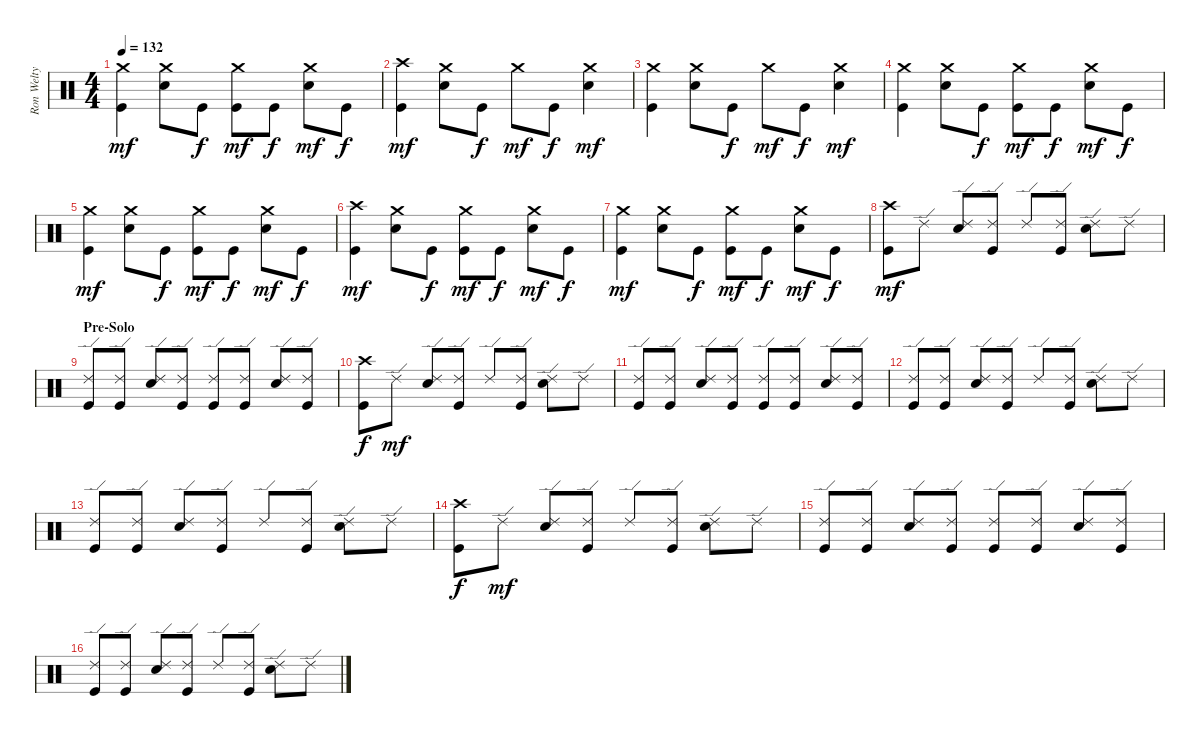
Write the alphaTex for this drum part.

\track ("Ron Welty" "Ron Welty") {instrument percussion}
\staff {score}
\articulation defaults
\ts (4 4)
\tempo 132
\clef neutral
\ks c
("Kick (hit)" "Crash medium (hit)").4{dy mf} ("Electric Snare (hit)" "Crash medium (hit)").8 "Kick (hit)".8{dy f} ("Kick (hit)" "Crash medium (hit)").8{dy mf} "Kick (hit)".8{dy f} ("Electric Snare (hit)" "Crash medium (hit)").8{dy mf} "Kick (hit)".8{dy f} |
("Kick (hit)" "Crash high (hit)").4{dy mf} ("Electric Snare (hit)" "Crash medium (hit)").8 "Kick (hit)".8{dy f} "Crash medium (hit)".8{dy mf} "Kick (hit)".8{dy f} ("Electric Snare (hit)" "Crash medium (hit)").4{dy mf} |
("Kick (hit)" "Crash medium (hit)").4 ("Electric Snare (hit)" "Crash medium (hit)").8 "Kick (hit)".8{dy f} "Crash medium (hit)".8{dy mf} "Kick (hit)".8{dy f} ("Electric Snare (hit)" "Crash medium (hit)").4{dy mf} |
("Kick (hit)" "Crash medium (hit)").4 ("Electric Snare (hit)" "Crash medium (hit)").8 "Kick (hit)".8{dy f} ("Kick (hit)" "Crash medium (hit)").8{dy mf} "Kick (hit)".8{dy f} ("Electric Snare (hit)" "Crash medium (hit)").8{dy mf} "Kick (hit)".8{dy f} |
("Kick (hit)" "Crash medium (hit)").4{dy mf} ("Electric Snare (hit)" "Crash medium (hit)").8 "Kick (hit)".8{dy f} ("Kick (hit)" "Crash medium (hit)").8{dy mf} "Kick (hit)".8{dy f} ("Electric Snare (hit)" "Crash medium (hit)").8{dy mf} "Kick (hit)".8{dy f} |
("Kick (hit)" "Crash high (hit)").4{dy mf} ("Electric Snare (hit)" "Crash medium (hit)").8 "Kick (hit)".8{dy f} ("Kick (hit)" "Crash medium (hit)").8{dy mf} "Kick (hit)".8{dy f} ("Electric Snare (hit)" "Crash medium (hit)").8{dy mf} "Kick (hit)".8{dy f} |
("Kick (hit)" "Crash medium (hit)").4{dy mf} ("Electric Snare (hit)" "Crash medium (hit)").8 "Kick (hit)".8{dy f} ("Kick (hit)" "Crash medium (hit)").8{dy mf} "Kick (hit)".8{dy f} ("Electric Snare (hit)" "Crash medium (hit)").8{dy mf} "Kick (hit)".8{dy f} |
("Kick (hit)" "Crash high (hit)").8{dy mf} "Ride (edge) 2".8 ("Electric Snare (hit)" "Ride (edge) 2").8 ("Kick (hit)" "Ride (edge) 2").8 "Ride (edge) 2".8 ("Kick (hit)" "Ride (edge) 2").8 ("Electric Snare (hit)" "Ride (edge) 2").8 "Ride (edge) 2".8 |
\section ("" "Pre-Solo")
("Kick (hit)" "Ride (edge) 2").8 ("Kick (hit)" "Ride (edge) 2").8 ("Electric Snare (hit)" "Ride (edge) 2").8 ("Kick (hit)" "Ride (edge) 2").8 ("Kick (hit)" "Ride (edge) 2").8 ("Kick (hit)" "Ride (edge) 2").8 ("Electric Snare (hit)" "Ride (edge) 2").8 ("Kick (hit)" "Ride (edge) 2").8 |
("Kick (hit)" "Crash high (hit)").8{dy f} "Ride (edge) 2".8{dy mf} ("Electric Snare (hit)" "Ride (edge) 2").8 ("Kick (hit)" "Ride (edge) 2").8 "Ride (edge) 2".8 ("Kick (hit)" "Ride (edge) 2").8 ("Electric Snare (hit)" "Ride (edge) 2").8 "Ride (edge) 2".8 |
("Kick (hit)" "Ride (edge) 2").8 ("Kick (hit)" "Ride (edge) 2").8 ("Electric Snare (hit)" "Ride (edge) 2").8 ("Kick (hit)" "Ride (edge) 2").8 ("Kick (hit)" "Ride (edge) 2").8 ("Kick (hit)" "Ride (edge) 2").8 ("Electric Snare (hit)" "Ride (edge) 2").8 ("Kick (hit)" "Ride (edge) 2").8 |
("Kick (hit)" "Ride (edge) 2").8 ("Kick (hit)" "Ride (edge) 2").8 ("Electric Snare (hit)" "Ride (edge) 2").8 ("Kick (hit)" "Ride (edge) 2").8 "Ride (edge) 2".8 ("Kick (hit)" "Ride (edge) 2").8 ("Electric Snare (hit)" "Ride (edge) 2").8 "Ride (edge) 2".8 |
("Kick (hit)" "Ride (edge) 2").8 ("Kick (hit)" "Ride (edge) 2").8 ("Electric Snare (hit)" "Ride (edge) 2").8 ("Kick (hit)" "Ride (edge) 2").8 "Ride (edge) 2".8 ("Kick (hit)" "Ride (edge) 2").8 ("Electric Snare (hit)" "Ride (edge) 2").8 "Ride (edge) 2".8 |
("Kick (hit)" "Crash high (hit)").8{dy f} "Ride (edge) 2".8{dy mf} ("Electric Snare (hit)" "Ride (edge) 2").8 ("Kick (hit)" "Ride (edge) 2").8 "Ride (edge) 2".8 ("Kick (hit)" "Ride (edge) 2").8 ("Electric Snare (hit)" "Ride (edge) 2").8 "Ride (edge) 2".8 |
("Kick (hit)" "Ride (edge) 2").8 ("Kick (hit)" "Ride (edge) 2").8 ("Electric Snare (hit)" "Ride (edge) 2").8 ("Kick (hit)" "Ride (edge) 2").8 ("Kick (hit)" "Ride (edge) 2").8 ("Kick (hit)" "Ride (edge) 2").8 ("Electric Snare (hit)" "Ride (edge) 2").8 ("Kick (hit)" "Ride (edge) 2").8 |
("Kick (hit)" "Ride (edge) 2").8 ("Kick (hit)" "Ride (edge) 2").8 ("Electric Snare (hit)" "Ride (edge) 2").8 ("Kick (hit)" "Ride (edge) 2").8 "Ride (edge) 2".8 ("Kick (hit)" "Ride (edge) 2").8 ("Electric Snare (hit)" "Ride (edge) 2").8 "Ride (edge) 2".8
